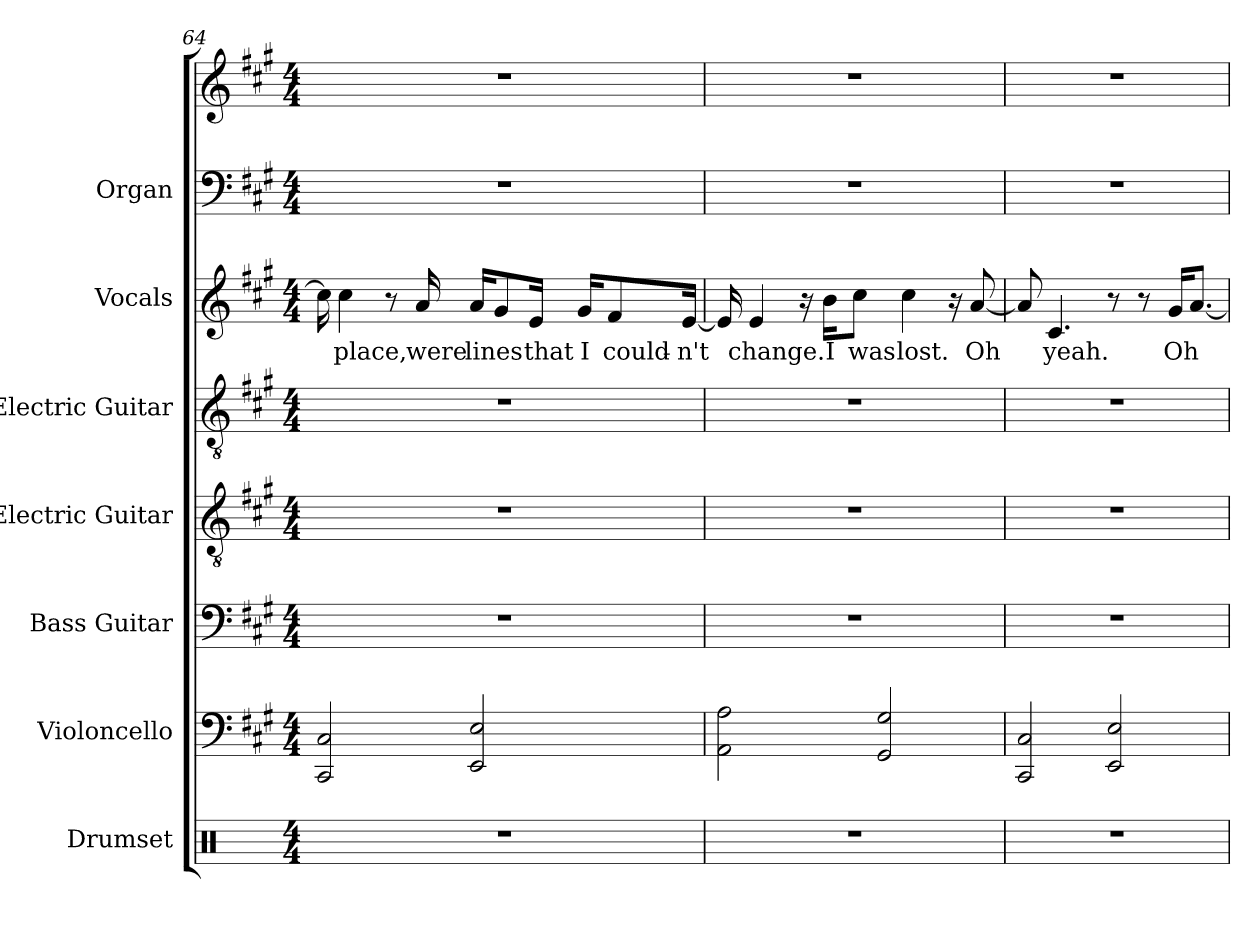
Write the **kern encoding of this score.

**kern	**kern	**kern	**kern	**kern	**kern	**text	**kern	**kern
*part7	*part6	*part5	*part4	*part3	*part2	*part2	*part1	*part1
*staff8	*staff7	*staff6	*staff5	*staff4	*staff3	*staff3	*staff2	*staff1
*I"Drumset	*I"Violoncello	*I"Bass Guitar	*I"Electric Guitar	*I"Electric Guitar	*I"Vocals	*	*I"Organ	*
*I'D. Set	*I'Vc.	*I'B. Guit.	*I'El. Guit.	*I'El. Guit.	*I'Voc.	*	*I'Org.	*
!!LO:PB:g=z
*clefX	*clefF4	*clefF4	*clefGv2	*clefGv2	*clefG2	*	*clefF4	*clefG2
*	*	*ITrd7c12	*	*	*	*	*	*
*k[]	*k[f#c#g#]	*k[f#c#g#]	*k[f#c#g#]	*k[f#c#g#]	*k[f#c#g#]	*	*k[f#c#g#]	*k[f#c#g#]
*M4/4	*M4/4	*M4/4	*M4/4	*M4/4	*M4/4	*	*M4/4	*M4/4
=64	=64	=64	=64	=64	=64	=64	=64	=64
1r	2CC#/ 2C#/	1r	1r	1r	16cc#\]	.	1r	1r
!	!	!	!	!	!	!LO:LY:b	!	!
.	.	.	.	.	4cc#\	place,	.	.
.	.	.	.	.	8r	.	.	.
!	!	!	!	!	!	!LO:LY:b	!	!
.	.	.	.	.	16a/	were	.	.
!	!	!	!	!	!	!LO:LY:b	!	!
.	2EE/ 2E/	.	.	.	16a/KL	lines	.	.
.	.	.	.	.	8g#/	.	.	.
!	!	!	!	!	!	!LO:LY:b	!	!
.	.	.	.	.	16e/Jk	that	.	.
!	!	!	!	!	!	!LO:LY:b	!	!
.	.	.	.	.	16g#/KL	I	.	.
!	!	!	!	!	!	!LO:LY:b	!	!
.	.	.	.	.	8f#/	could-	.	.
!	!	!	!	!	!	!LO:LY:b	!	!
.	.	.	.	.	[16e/Jk	-n't	.	.
=65	=65	=65	=65	=65	=65	=65	=65	=65
1r	2AA\ 2A\	1r	1r	1r	16e/]	.	1r	1r
!	!	!	!	!	!	!LO:LY:b	!	!
.	.	.	.	.	4e/	change.	.	.
.	.	.	.	.	16r	.	.	.
!	!	!	!	!	!	!LO:LY:b	!	!
.	.	.	.	.	16b\KL	I	.	.
!	!	!	!	!	!	!LO:LY:b	!	!
.	.	.	.	.	8cc#\J	was	.	.
.	2GG#/ 2G#/	.	.	.	.	.	.	.
!	!	!	!	!	!	!LO:LY:b	!	!
.	.	.	.	.	4cc#\	lost.	.	.
.	.	.	.	.	16r	.	.	.
!	!	!	!	!	!	!LO:LY:b	!	!
.	.	.	.	.	[8a/	Oh	.	.
=66	=66	=66	=66	=66	=66	=66	=66	=66
1r	2CC#/ 2C#/	1r	1r	1r	8a/]	.	1r	1r
!	!	!	!	!	!	!LO:LY:b	!	!
.	.	.	.	.	4.c#/	yeah.	.	.
.	2EE/ 2E/	.	.	.	8r	.	.	.
.	.	.	.	.	8r	.	.	.
!	!	!	!	!	!	!LO:LY:b	!	!
.	.	.	.	.	16g#/KL	Oh	.	.
.	.	.	.	.	[8.a/J	.	.	.
=	=	=	=	=	=	=	=	=
*-	*-	*-	*-	*-	*-	*-	*-	*-
